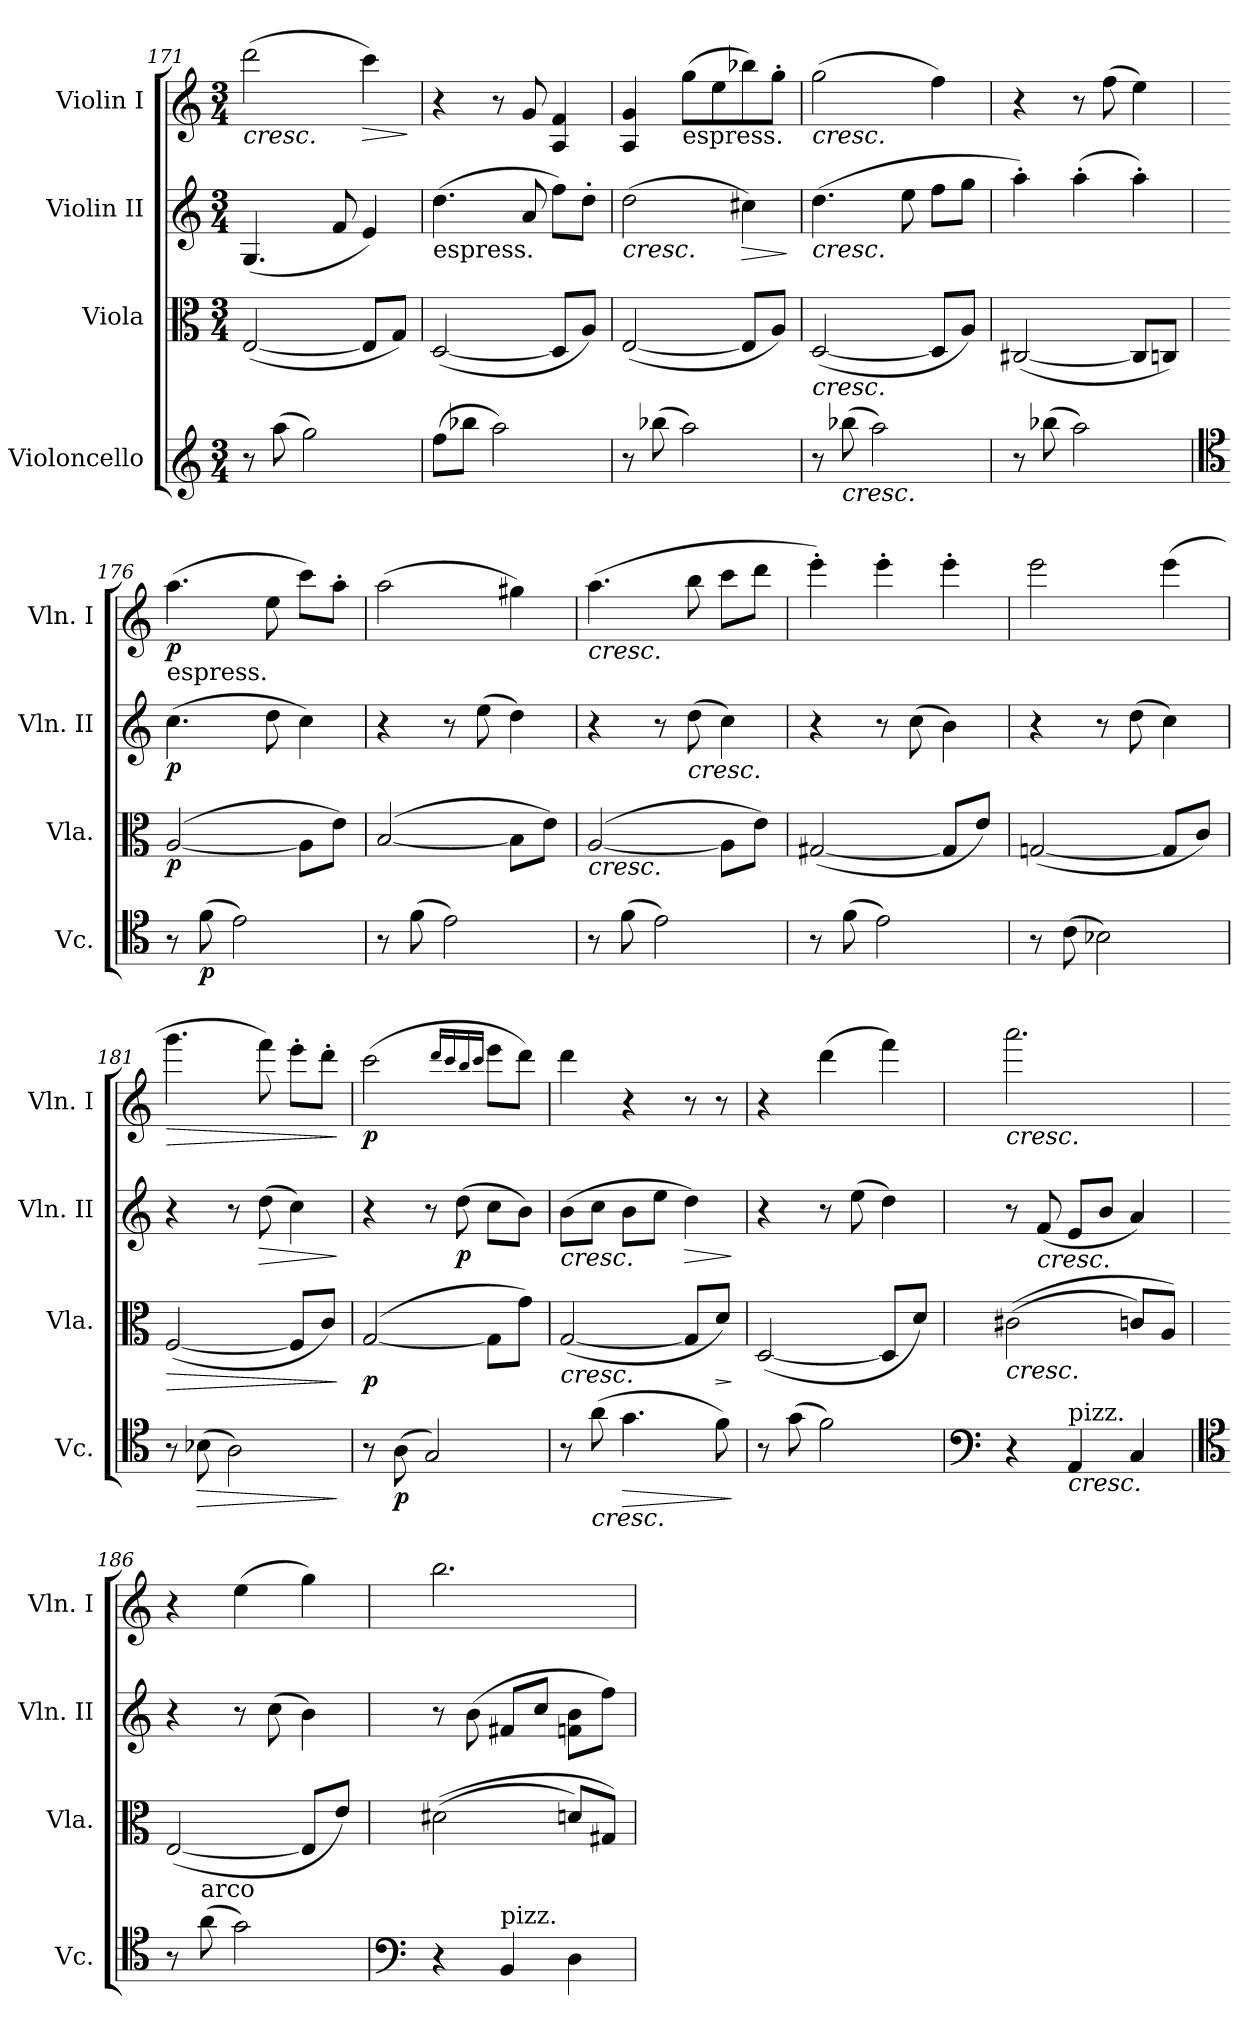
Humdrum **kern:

**kern	**dynam	**kern	**dynam	**kern	**dynam	**kern	**dynam
*part4	*part4	*part3	*part3	*part2	*part2	*part1	*part1
*staff4	*staff4	*staff3	*staff3	*staff2	*staff2	*staff1	*staff1
*I"Violoncello	*	*I"Viola	*	*I"Violin II	*	*I"Violin I	*
*I'Vc.	*	*I'Vla.	*	*I'Vln. II	*	*I'Vln. I	*
*clefG2	*	*clefC3	*	*clefG2	*	*clefG2	*
*k[]	*	*k[]	*	*k[]	*	*k[]	*
*M3/4	*	*M3/4	*	*M3/4	*	*M3/4	*
=171	=171	=171	=171	=171	=171	=171	=171
!	!	!	!	!	!	!	!LO:HP:b
8r	.	(>[2E/	.	(<4.G/	.	(>2ddd\	<
(>8aa\	.	.	.	.	.	.	.
2gg\)	.	.	.	.	.	.	.
.	.	.	.	8f/	.	.	.
!	!	!	!	!	!	!	!LO:HP:b
.	.	8E/L]	.	4e/)	.	4ccc\)	>
.	.	8G/J)	.	.	.	.	.
.	.	.	.	.	.	.	[ ]
=172	=172	=172	=172	=172	=172	=172	=172
!	!	!	!	!LO:TX:b:t=espress.	!	!	!
(>8ff\L	.	(>[2D/	.	(>4.dd\	.	4r	.
8bb-X\J	.	.	.	.	.	.	.
2aa\)	.	.	.	.	.	8r	.
.	.	.	.	8a/	.	8g/	.
.	.	8D/L]	.	8ff\L)	.	4A/ 4f/	.
.	.	8A/J)	.	8dd'\J	.	.	.
=173	=173	=173	=173	=173	=173	=173	=173
!	!	!	!	!	!LO:HP:b	!	!
8r	.	(>[2E/	.	(>2dd\	<	4A/ 4g/	.
(>8bb-X\	.	.	.	.	.	.	.
!	!	!	!	!	!	!LO:TX:b:t=espress.	!
2aa\)	.	.	.	.	.	(>8gg\L	.
.	.	.	.	.	.	8ee\	.
!	!	!	!	!	!LO:HP:b	!	!
.	.	8E/L]	.	4cc#X\)	>	8bb-X\)	.
.	.	8A/J)	.	.	.	8gg'\J	.
.	.	.	.	.	[ ]	.	.
=174	=174	=174	=174	=174	=174	=174	=174
!	!	!	!	!	!	!LO:TX:b:i:t=cresc.	!
!	!	!	!	!LO:TX:b:i:t=cresc.	!	!	!
!	!	!LO:TX:b:i:t=cresc.	!	!	!	!	!
8r	.	(>[2D/	.	(>4.dd\	.	(>2gg\	.
!LO:TX:b:i:t=cresc.	!	!	!	!	!	!	!
(>8bb-X\	.	.	.	.	.	.	.
2aa\)	.	.	.	.	.	.	.
.	.	.	.	8ee\	.	.	.
.	.	8D/L]	.	8ff\L	.	4ff\)	.
.	.	8A/J)	.	8gg\J	.	.	.
=175	=175	=175	=175	=175	=175	=175	=175
8r	.	(>[2C#X/	.	4aa'\)	.	4r	.
(>8bb-X\	.	.	.	.	.	.	.
2aa\)	.	.	.	(>4aa'\	.	8r	.
.	.	.	.	.	.	(>8ff\	.
.	.	8C#/L]	.	4aa'\)	.	4ee\)	.
.	.	8Cn/J)	.	.	.	.	.
=176	=176	=176	=176	=176	=176	=176	=176
*clefC4	*	*	*	*	*	*	*
!	!	!	!	!	!	!LO:TX:b:t=espress.	!
!	!	!	!LO:DY:b	!	!LO:DY:b	!	!LO:DY:b
8r	.	(>[2A/	p	(>4.cc\	p	(>4.aa\	p
!	!LO:DY:b	!	!	!	!	!	!
(>8f\	p	.	.	.	.	.	.
2e\)	.	.	.	.	.	.	.
.	.	.	.	8dd\	.	8ee\	.
.	.	8A\L]	.	4cc\)	.	8ccc\L)	.
.	.	8e\J)	.	.	.	8aa'\J	.
=177	=177	=177	=177	=177	=177	=177	=177
8r	.	(>[2B/	.	4r	.	(>2aa\	.
(>8f\	.	.	.	.	.	.	.
2e\)	.	.	.	8r	.	.	.
.	.	.	.	(>8ee\	.	.	.
.	.	8B\L]	.	4dd\)	.	4gg#X\)	.
.	.	8e\J)	.	.	.	.	.
=178	=178	=178	=178	=178	=178	=178	=178
!	!	!	!	!	!	!LO:TX:b:i:t=cresc.	!
!	!	!LO:TX:b:i:t=cresc.	!	!	!	!	!
8r	.	(>[2A/	.	4r	.	(>4.aa\	.
(>8f\	.	.	.	.	.	.	.
2e\)	.	.	.	8r	.	.	.
!	!	!	!	!LO:TX:b:i:t=cresc.	!	!	!
.	.	.	.	(>8dd\	.	8bb\	.
.	.	8A\L]	.	4cc\)	.	8ccc\L	.
.	.	8e\J)	.	.	.	8ddd\J	.
=179	=179	=179	=179	=179	=179	=179	=179
8r	.	(>[2G#X/	.	4r	.	4eee'\)	.
(>8f\	.	.	.	.	.	.	.
2e\)	.	.	.	8r	.	4eee'\	.
.	.	.	.	(>8cc\	.	.	.
.	.	8G#/L]	.	4b\)	.	4eee'\	.
.	.	8e/J)	.	.	.	.	.
=180	=180	=180	=180	=180	=180	=180	=180
8r	.	(>[2Gn/	.	4r	.	2eee\	.
(>8c\	.	.	.	.	.	.	.
2B-X\)	.	.	.	8r	.	.	.
.	.	.	.	(>8dd\	.	.	.
.	.	8G/L]	.	4cc\)	.	(>4eee\	.
.	.	8c/J)	.	.	.	.	.
=181	=181	=181	=181	=181	=181	=181	=181
!	!	!	!LO:HP:b	!	!	!	!LO:HP:b
8r	.	(>[2F/	>	4r	.	4.ggg\	>
!	!LO:HP:b	!	!	!	!	!	!
(>8B-X\	>	.	.	.	.	.	.
2A\)	.	.	.	8r	.	.	.
!	!	!	!	!	!LO:HP:b	!	!
.	.	.	.	(>8dd\	>	8fff\)	.
.	.	8F/L]	.	4cc\)	.	8eee'\L	.
.	.	8c/J)	.	.	.	8ddd'\J	.
.	]	.	]	.	]	.	]
=182	=182	=182	=182	=182	=182	=182	=182
!	!	!	!LO:DY:b	!	!	!	!LO:DY:b
8r	.	(>[2G/	p	4r	.	(>2ccc\	p
!	!LO:DY:b	!	!	!	!	!	!
(>8A\	p	.	.	.	.	.	.
2G/)	.	.	.	8r	.	.	.
!	!	!	!	!	!LO:DY:b	!	!
.	.	.	.	(>8dd\	p	.	.
.	.	.	.	.	.	16qddd/LL	.
.	.	.	.	.	.	16qccc/	.
.	.	.	.	.	.	16qbb/	.
.	.	.	.	.	.	16qccc/JJ	.
.	.	8G\L]	.	8cc\L	.	8eee\L	.
.	.	8g\J)	.	8b\J)	.	8ddd\J)	.
=183	=183	=183	=183	=183	=183	=183	=183
!	!	!	!LO:HP:b	!	!LO:HP:b	!	!
8r	.	(>[2G/	<	(>8b\L	<	4ddd\	.
!	!LO:HP:b	!	!	!	!	!	!
(>8a\	<	.	.	8cc\J	.	.	.
!	!LO:HP:b	!	!	!	!	!	!
4.g\	>	.	.	8b\L	.	4r	.
.	.	.	.	8ee\J	.	.	.
!	!	!	!	!	!LO:HP:b	!	!
.	.	8G/L]	.	4dd\)	>	8r	.
!	!	!	!LO:HP:b	!	!	!	!
8f\)	.	8d/J)	>	.	.	8r	.
.	[ ]	.	[ ]	.	[ ]	.	.
=184	=184	=184	=184	=184	=184	=184	=184
8r	.	(>[2D/	.	4r	.	4r	.
(>8g\	.	.	.	.	.	.	.
2f\)	.	.	.	8r	.	(>4ddd\	.
.	.	.	.	(>8ee\	.	.	.
.	.	8D/L]	.	4dd\)	.	4fff\)	.
.	.	8d/J)	.	.	.	.	.
=185	=185	=185	=185	=185	=185	=185	=185
*clefF4	*	*	*	*	*	*	*
!	!	!	!	!	!	!LO:TX:b:i:t=cresc.	!
!	!	!LO:TX:b:i:t=cresc.	!	!	!	!	!
4r	.	(>(>2c#X\	.	8r	.	2.aaa\	.
!	!	!	!	!LO:TX:b:i:t=cresc.	!	!	!
.	.	.	.	(<8f/	.	.	.
!LO:TX:a:t=pizz.	!	!	!	!	!	!	!
!LO:TX:b:i:t=cresc.	!	!	!	!	!	!	!
4AA/	.	.	.	8e/L	.	.	.
.	.	.	.	8b/J	.	.	.
4C/	.	8cn/L)	.	4a/)	.	.	.
.	.	8A/J)	.	.	.	.	.
=186	=186	=186	=186	=186	=186	=186	=186
*clefC4	*	*	*	*	*	*	*
8r	.	(>[2E/	.	4r	.	4r	.
!LO:TX:a:t=arco	!	!	!	!	!	!	!
(>8a\	.	.	.	.	.	.	.
2g\)	.	.	.	8r	.	(>4ee\	.
.	.	.	.	(>8cc\	.	.	.
.	.	8E/L]	.	4b\)	.	4gg\)	.
.	.	8e/J)	.	.	.	.	.
=187	=187	=187	=187	=187	=187	=187	=187
*clefF4	*	*	*	*	*	*	*
4r	.	(>(>2d#X\	.	8r	.	2.bb\	.
.	.	.	.	(>8b\	.	.	.
!LO:TX:a:t=pizz.	!	!	!	!	!	!	!
4BB/	.	.	.	8f#X/L	.	.	.
.	.	.	.	8cc/J	.	.	.
4D\	.	8dn/L)	.	8fn\ 8b\L	.	.	.
.	.	8G#X/J)	.	8ff\J)	.	.	.
=	=	=	=	=	=	=	=
*-	*-	*-	*-	*-	*-	*-	*-
